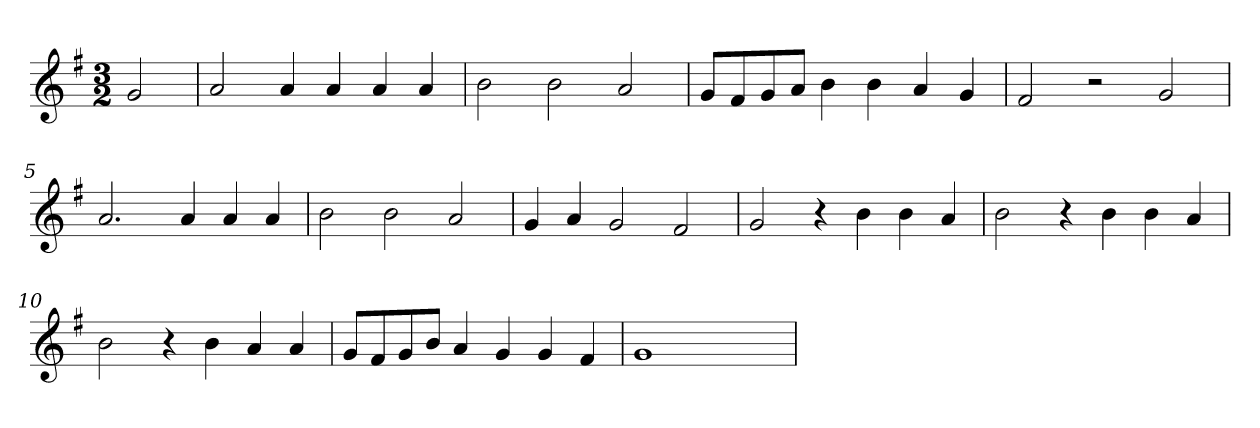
**kern
*part1
*staff1
*clefG2
*k[f#]
*G:
*M3/2
=
2g
=1
2a
4a
4a
4a
4a
=2
2b
2b
2a
=3
8g/L
8f#/
8g/
8a/J
4b
4b
4a
4g
=4
2f#
2r
2g
=5
2.a
4a
4a
4a
=6
2b
2b
2a
=7
4g
4a
2g
2f#
=8
2g
4r
4b
4b
4a
=9
2b
4r
4b
4b
4a
=10
2b
4r
4b
4a
4a
=11
8g/L
8f#/
8g/
8b/J
4a
4g
4g
4f#
=12
1g
2ryy
=
*-
